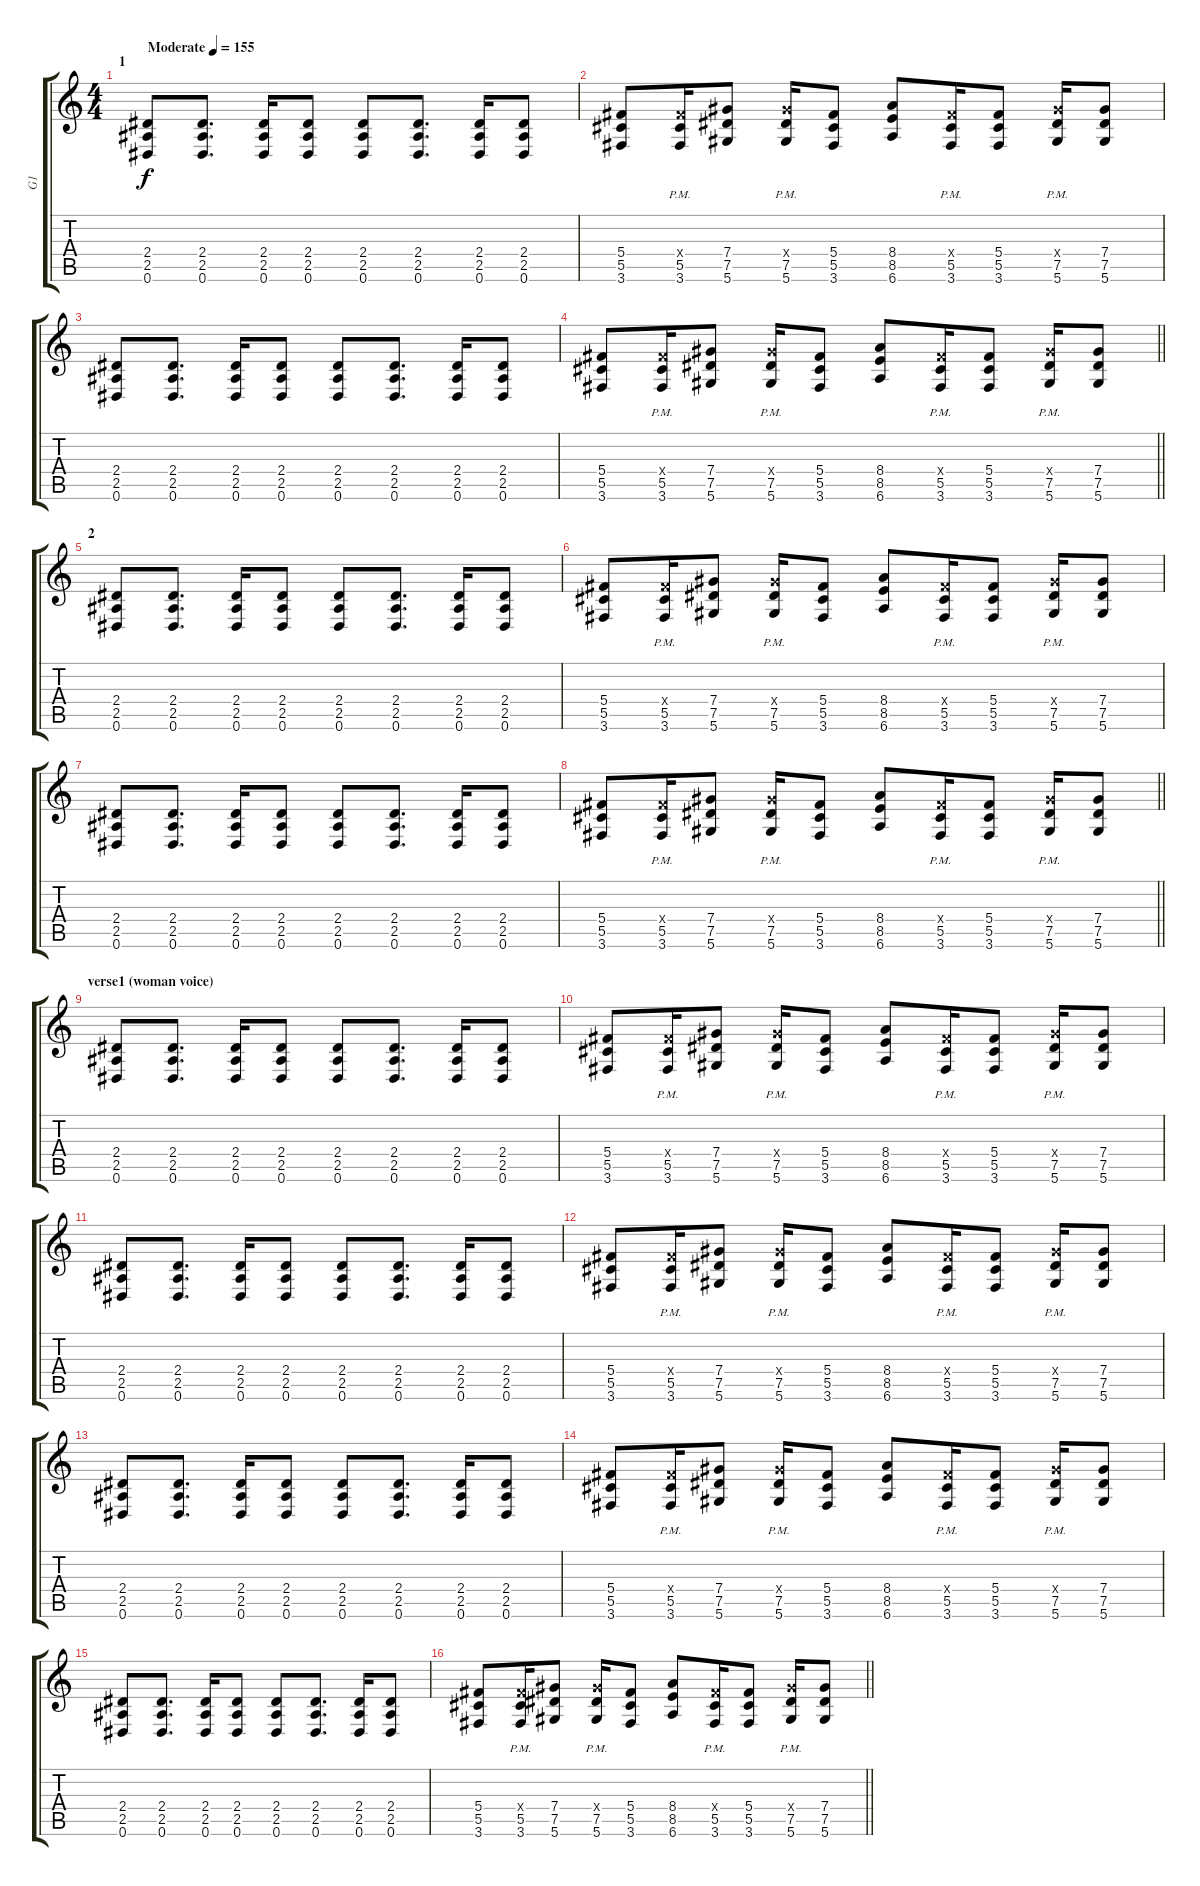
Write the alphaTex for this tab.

\track ("G1" "G1") {instrument overdrivenguitar}
\staff {score tabs}
\tuning (Eb4 Bb3 Gb3 Db3 Ab2 Eb2) {hide}
\ts (4 4)
\section ("" "1")
\tempo (155 "Moderate")
\clef g2
\ks c
(2.4 2.5 0.6).8{dy f instrument overdrivenguitar} (2.4 2.5 0.6).8{d} (2.4 2.5 0.6).16 (2.4 2.5 0.6).8 (2.4 2.5 0.6).8 (2.4 2.5 0.6).8{d} (2.4 2.5 0.6).16 (2.4 2.5 0.6).8 |
(5.4 5.5 3.6).8 (5.4{x} 5.5 3.6{pm}).16 (7.4 7.5 5.6).8 (7.4{x} 7.5 5.6{pm}).16 (5.4 5.5 3.6).8 (8.4 8.5 6.6).8 (5.4{pm x} 5.5{pm} 3.6{pm}).16 (5.4 5.5 3.6).8 (7.4{pm x} 7.5{pm} 5.6{pm}).16 (7.4 7.5 5.6).8 |
(2.4 2.5 0.6).8 (2.4 2.5 0.6).8{d} (2.4 2.5 0.6).16 (2.4 2.5 0.6).8 (2.4 2.5 0.6).8 (2.4 2.5 0.6).8{d} (2.4 2.5 0.6).16 (2.4 2.5 0.6).8 |
\barLineRight lightlight
(5.4 5.5 3.6).8 (5.4{x} 5.5 3.6{pm}).16 (7.4 7.5 5.6).8 (7.4{x} 7.5 5.6{pm}).16 (5.4 5.5 3.6).8 (8.4 8.5 6.6).8 (5.4{pm x} 5.5{pm} 3.6{pm}).16 (5.4 5.5 3.6).8 (7.4{pm x} 7.5{pm} 5.6{pm}).16 (7.4 7.5 5.6).8 |
\section ("" "2")
(2.4 2.5 0.6).8 (2.4 2.5 0.6).8{d} (2.4 2.5 0.6).16 (2.4 2.5 0.6).8 (2.4 2.5 0.6).8 (2.4 2.5 0.6).8{d} (2.4 2.5 0.6).16 (2.4 2.5 0.6).8 |
(5.4 5.5 3.6).8 (5.4{x} 5.5 3.6{pm}).16 (7.4 7.5 5.6).8 (7.4{x} 7.5 5.6{pm}).16 (5.4 5.5 3.6).8 (8.4 8.5 6.6).8 (5.4{pm x} 5.5{pm} 3.6{pm}).16 (5.4 5.5 3.6).8 (7.4{pm x} 7.5{pm} 5.6{pm}).16 (7.4 7.5 5.6).8 |
(2.4 2.5 0.6).8 (2.4 2.5 0.6).8{d} (2.4 2.5 0.6).16 (2.4 2.5 0.6).8 (2.4 2.5 0.6).8 (2.4 2.5 0.6).8{d} (2.4 2.5 0.6).16 (2.4 2.5 0.6).8 |
\barLineRight lightlight
(5.4 5.5 3.6).8 (5.4{x} 5.5 3.6{pm}).16 (7.4 7.5 5.6).8 (7.4{x} 7.5 5.6{pm}).16 (5.4 5.5 3.6).8 (8.4 8.5 6.6).8 (5.4{pm x} 5.5{pm} 3.6{pm}).16 (5.4 5.5 3.6).8 (7.4{pm x} 7.5{pm} 5.6{pm}).16 (7.4 7.5 5.6).8 |
\section ("" "verse1 (woman voice)")
(2.4 2.5 0.6).8 (2.4 2.5 0.6).8{d} (2.4 2.5 0.6).16 (2.4 2.5 0.6).8 (2.4 2.5 0.6).8 (2.4 2.5 0.6).8{d} (2.4 2.5 0.6).16 (2.4 2.5 0.6).8 |
(5.4 5.5 3.6).8 (5.4{x} 5.5 3.6{pm}).16 (7.4 7.5 5.6).8 (7.4{x} 7.5 5.6{pm}).16 (5.4 5.5 3.6).8 (8.4 8.5 6.6).8 (5.4{pm x} 5.5{pm} 3.6{pm}).16 (5.4 5.5 3.6).8 (7.4{pm x} 7.5{pm} 5.6{pm}).16 (7.4 7.5 5.6).8 |
(2.4 2.5 0.6).8 (2.4 2.5 0.6).8{d} (2.4 2.5 0.6).16 (2.4 2.5 0.6).8 (2.4 2.5 0.6).8 (2.4 2.5 0.6).8{d} (2.4 2.5 0.6).16 (2.4 2.5 0.6).8 |
(5.4 5.5 3.6).8 (5.4{x} 5.5 3.6{pm}).16 (7.4 7.5 5.6).8 (7.4{x} 7.5 5.6{pm}).16 (5.4 5.5 3.6).8 (8.4 8.5 6.6).8 (5.4{pm x} 5.5{pm} 3.6{pm}).16 (5.4 5.5 3.6).8 (7.4{pm x} 7.5{pm} 5.6{pm}).16 (7.4 7.5 5.6).8 |
(2.4 2.5 0.6).8 (2.4 2.5 0.6).8{d} (2.4 2.5 0.6).16 (2.4 2.5 0.6).8 (2.4 2.5 0.6).8 (2.4 2.5 0.6).8{d} (2.4 2.5 0.6).16 (2.4 2.5 0.6).8 |
(5.4 5.5 3.6).8 (5.4{x} 5.5 3.6{pm}).16 (7.4 7.5 5.6).8 (7.4{x} 7.5 5.6{pm}).16 (5.4 5.5 3.6).8 (8.4 8.5 6.6).8 (5.4{pm x} 5.5{pm} 3.6{pm}).16 (5.4 5.5 3.6).8 (7.4{pm x} 7.5{pm} 5.6{pm}).16 (7.4 7.5 5.6).8 |
(2.4 2.5 0.6).8 (2.4 2.5 0.6).8{d} (2.4 2.5 0.6).16 (2.4 2.5 0.6).8 (2.4 2.5 0.6).8 (2.4 2.5 0.6).8{d} (2.4 2.5 0.6).16 (2.4 2.5 0.6).8 |
\barLineRight lightlight
(5.4 5.5 3.6).8 (5.4{x} 5.5 3.6{pm}).16 (7.4 7.5 5.6).8 (7.4{x} 7.5 5.6{pm}).16 (5.4 5.5 3.6).8 (8.4 8.5 6.6).8 (5.4{pm x} 5.5{pm} 3.6{pm}).16 (5.4 5.5 3.6).8 (7.4{pm x} 7.5{pm} 5.6{pm}).16 (7.4 7.5 5.6).8
